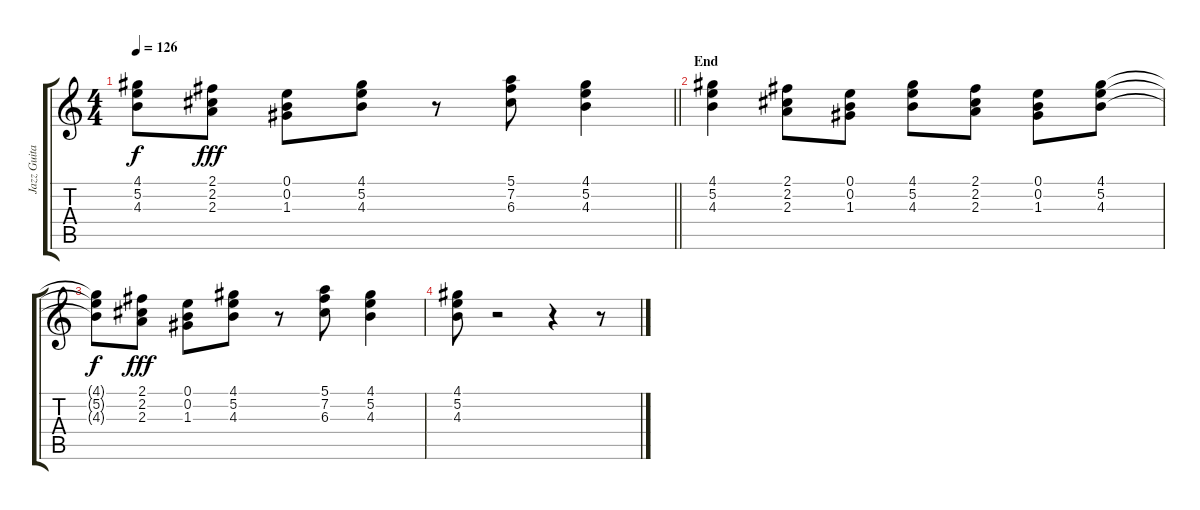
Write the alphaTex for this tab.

\track ("Jazz Guitar" "Jazz Guita") {instrument electricguitarjazz}
\staff {score tabs}
\tuning (E4 B3 G3 D3 A2 E2) {hide}
\ts (4 4)
\tempo 126
\clef g2
\barLineRight lightlight
\ks c
(4.1{t} 5.2{t} 4.3{t}).8{dy f} (2.1 2.2 2.3).8{dy fff} (0.1 0.2 1.3).8 (4.1 5.2 4.3).8 r.8 (5.1 7.2 6.3).8 (4.1 5.2 4.3).4 |
\section ("" "End")
(4.1 5.2 4.3).4 (2.1 2.2 2.3).8 (0.1 0.2 1.3).8 (4.1 5.2 4.3).8 (2.1 2.2 2.3).8 (0.1 0.2 1.3).8 (4.1 5.2 4.3).8 |
(4.1{t} 5.2{t} 4.3{t}).8{dy f} (2.1 2.2 2.3).8{dy fff} (0.1 0.2 1.3).8 (4.1 5.2 4.3).8 r.8 (5.1 7.2 6.3).8 (4.1 5.2 4.3).4 |
(4.1 5.2 4.3).8 r.2 r.4 r.8
